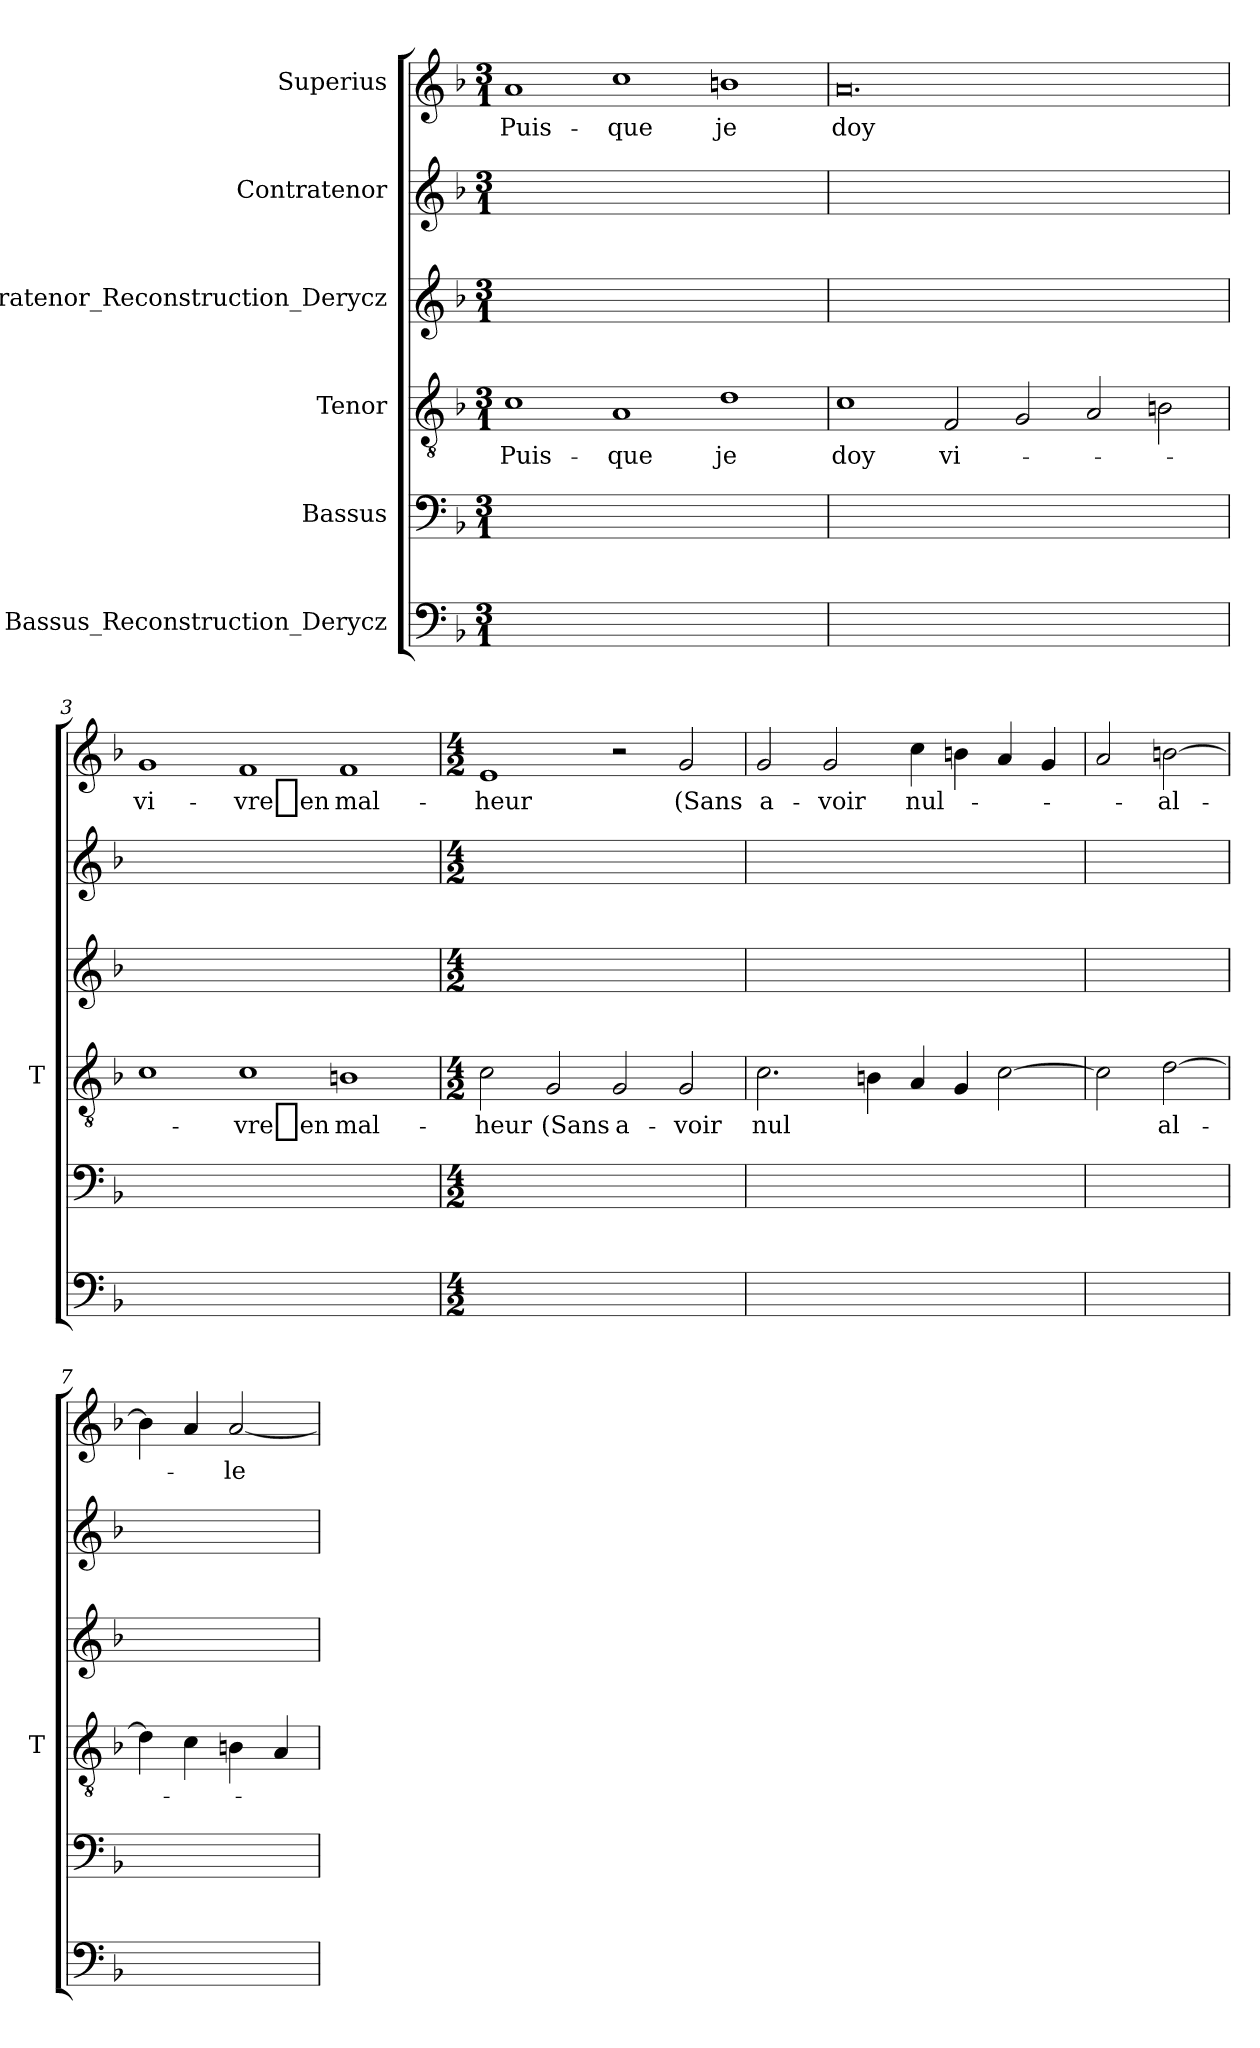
**kern	**kern	**kern	**text	**kern	**kern	**kern	**text
*part6	*part5	*part4	*part4	*part3	*part2	*part1	*part1
*staff6	*staff5	*staff4	*staff4	*staff3	*staff2	*staff1	*staff1
*I"Bassus_Reconstruction_Derycz	*I"Bassus	*I"Tenor	*	*I"Contratenor_Reconstruction_Derycz	*I"Contratenor	*I"Superius	*
*	*	*I'T	*	*	*	*	*
*clefF4	*clefF4	*clefGv2	*	*clefG2	*clefG2	*clefG2	*
*k[b-]	*k[b-]	*k[b-]	*	*k[b-]	*k[b-]	*k[b-]	*
*M3/1	*M3/1	*M3/1	*	*M3/1	*M3/1	*M3/1	*
=1	=1	=1	=1	=1	=1	=1	=1
0.ryy	0.ryy	1c	Puis-	0.ryy	0.ryy	1a	Puis-
.	.	1A	-que	.	.	1cc	-que
.	.	1d	-je	.	.	1bn	-je
=2	=2	=2	=2	=2	=2	=2	=2
0.ryy	0.ryy	1c	-doy	0.ryy	0.ryy	0.a	-doy
.	.	2F	vi-	.	.	.	.
.	.	2G	.	.	.	.	.
.	.	2A	.	.	.	.	.
.	.	2Bn	.	.	.	.	.
=3	=3	=3	=3	=3	=3	=3	=3
0.ryy	0.ryy	1c	.	0.ryy	0.ryy	1g	vi-
.	.	1c	-vre_en	.	.	1f	-vre_en
.	.	1Bn	mal-	.	.	1f	mal-
=4	=4	=4	=4	=4	=4	=4	=4
*M4/2	*M4/2	*M4/2	*	*M4/2	*M4/2	*M4/2	*
0ryy	0ryy	2c	-heur	0ryy	0ryy	1e	-heur
.	.	2G	-(Sans	.	.	.	.
.	.	2G	a-	.	.	2r	.
.	.	2G	-voir	.	.	2g	-(Sans
=5	=5	=5	=5	=5	=5	=5	=5
0ryy	0ryy	2.c	-nul	0ryy	0ryy	2g	a-
.	.	.	.	.	.	2g	-voir
.	.	4Bn	.	.	.	.	.
.	.	4A	.	.	.	4cc	nul-
.	.	4G	.	.	.	4bn	.
.	.	[2c	.	.	.	4a	.
.	.	.	.	.	.	4g	.
=6	=6	=6	=6	=6	=6	=6	=6
1ryy	1ryy	2c]	.	1ryy	1ryy	2a	.
.	.	[2d	al-	.	.	[2bn	al-
=7	=7	=7	=7	=7	=7	=7	=7
1ryy	1ryy	4d]	.	1ryy	1ryy	4b]	.
.	.	4c	.	.	.	4a	.
.	.	4Bn	.	.	.	[2a	le-
.	.	4A	.	.	.	.	.
=	=	=	=	=	=	=	=
*-	*-	*-	*-	*-	*-	*-	*-
